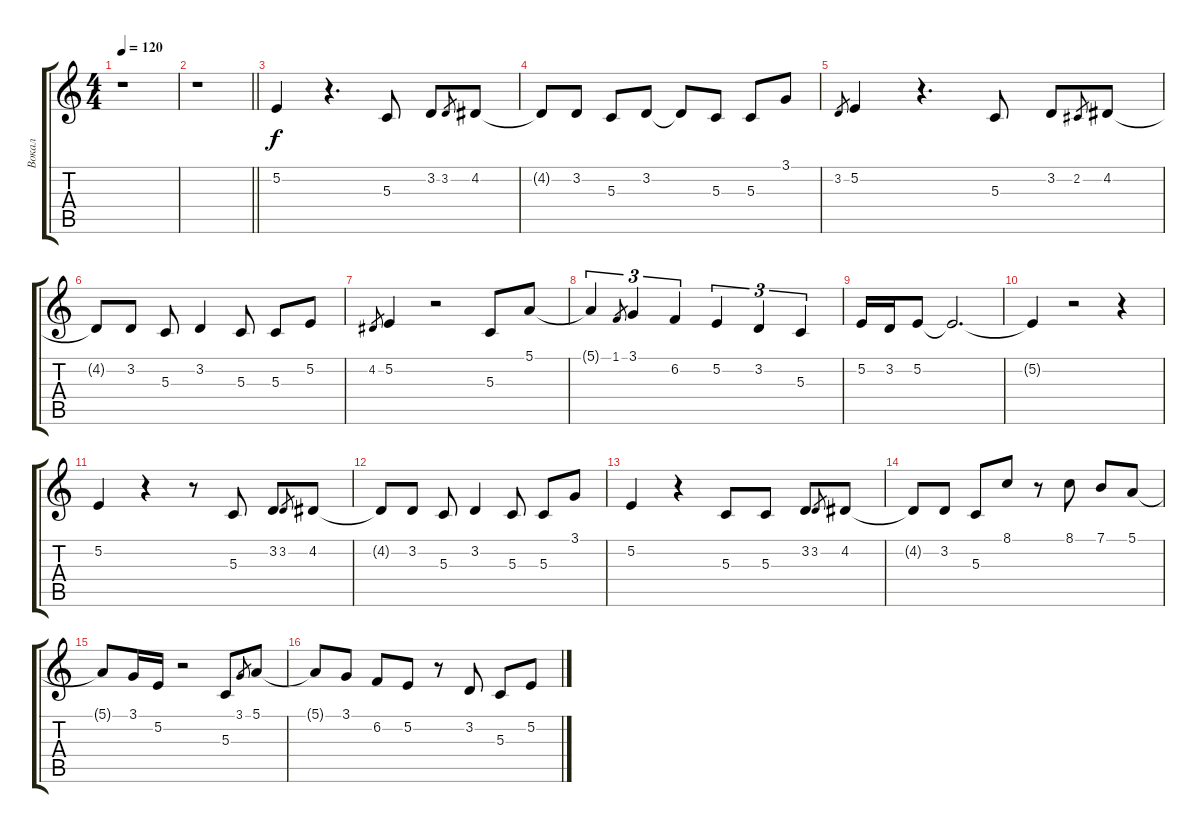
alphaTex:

\track ("Вокал" "Вокал") {instrument oboe}
\staff {score tabs}
\tuning (E4 B3 G3 D3 A2 E2) {hide}
\ts (4 4)
\tempo 120
\clef g2
\ks c
r.1{dy f} |
\barLineRight lightlight
r.1 |
\section ("" "")
5.2.4 r.4{d} 5.3.8 3.2.8 3.2.8{gr} 4.2.8 |
4.2{t}.8 3.2.8 5.3.8 3.2.8 3.2{t}.8 5.3.8 5.3.8 3.1.8 |
3.2.8{gr} 5.2.4 r.4{d} 5.3.8 3.2.8 2.2.8{gr} 4.2.8 |
4.2{t}.8 3.2.8 5.3.8 3.2.4 5.3.8 5.3.8 5.2.8 |
4.2.8{gr} 5.2.4 r.2 5.3.8 5.1.8 |
5.1{t}.4{tu (3 2)} 1.1.8{gr} 3.1.4{tu (3 2)} 6.2.4{tu (3 2)} 5.2.4{tu (3 2)} 3.2.4{tu (3 2)} 5.3.4{tu (3 2)} |
5.2.16 3.2.16 5.2.8 5.2{t}.2{d} |
5.2{t}.4 r.2 r.4 |
5.2.4 r.4 r.8 5.3.8 3.2.8 3.2.8{gr} 4.2.8 |
4.2{t}.8 3.2.8 5.3.8 3.2.4 5.3.8 5.3.8 3.1.8 |
5.2.4 r.4 5.3.8 5.3.8 3.2.8 3.2.8{gr} 4.2.8 |
4.2{t}.8 3.2.8 5.3.8 8.1.8 r.8 8.1.8 7.1.8 5.1.8 |
5.1{t}.8 3.1.16 5.2.16 r.2 5.3.8 3.1.8{gr} 5.1.8 |
5.1{t}.8 3.1.8 6.2.8 5.2.8 r.8 3.2.8 5.3.8 5.2.8
